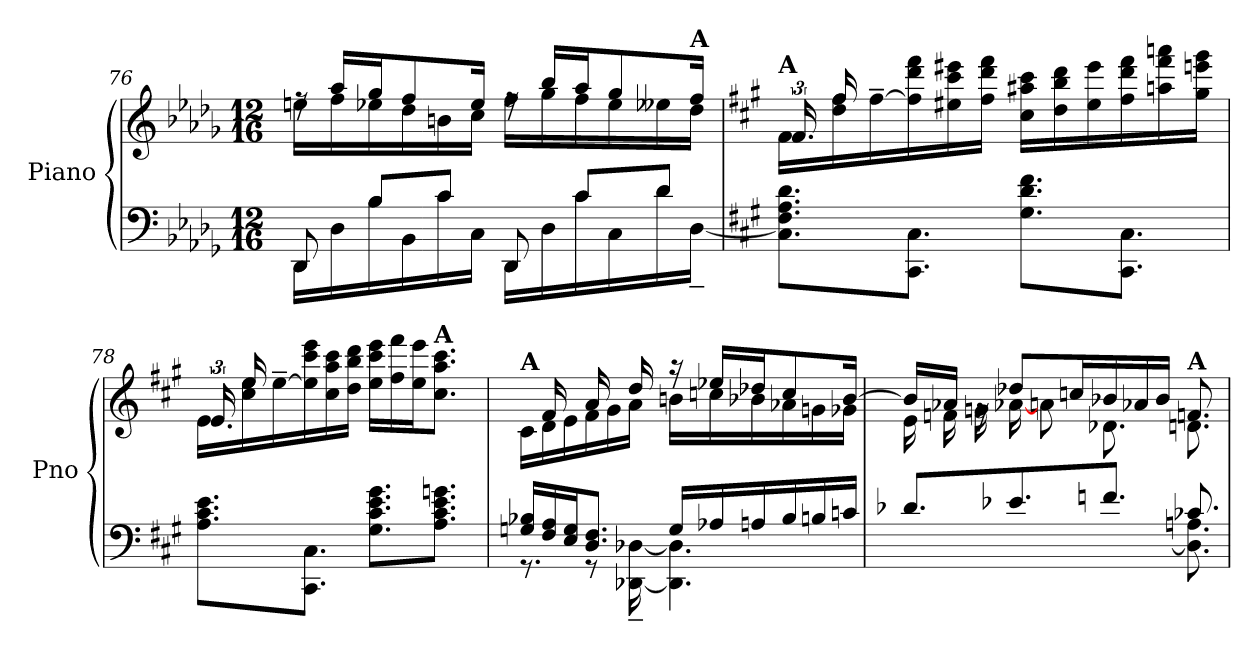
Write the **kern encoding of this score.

**kern	**kern
*part1	*part1
*staff2	*staff1
*I"Piano	*
*I'Pno	*
!!LO:LB:g=z
*clefF4	*clefG2
*k[b-e-a-d-g-]	*k[b-e-a-d-g-]
*M12/16	*M12/16
=76	=76
*^	*^
8DD-/	16DD-\LL	16rff	16een\LL
.	16D-\	16aa-/LL	16ff\
8B-/L	16B-\	16gg-/J	16ee-X\
.	16BB-\	8ff/	16dd-\
8c/J	16c\	.	16bn\
.	16C\JJ	16ee-/Jk	16cc\JJ
8DD-/	16DD-\LL	16rff	16ff\LL
.	16D-\	16bb-/LL	16gg-\
8c/L	16c\	16aa-/J	16ff\
.	16C\	8gg-/	16ee-\
8d-/J	16d-\	.	16ee--X\
!	!	!LO:TX:a:B:t=A	!
.	[16D-~\JJ	16ff/Jk	16dd-\JJ
*v	*v	*	*
=77	=77	=77
*k[f#c#g#]	*k[f#c#g#]	*
*^	*	*
!	!	!LO:TX:a:B:t=A	!
*v	*v	*	*
8.C#\] 8.F#\ 8.A\ 8.d\L	16f#\LL	24.f#/
.	16dd\ 16ff#\	16ff#/
.	[16ff#~\	2ryy
8.CC#\ 8.C#\J	16ff#\] 16ddd\ 16fff#\	.
.	16ee#X\ 16ccc#\ 16eee#X\	.
.	16ff#\ 16ddd\ 16fff#\JJ	.
8.G#\ 8.d\ 8.f#\L	16cc#\ 16aa#X\ 16ccc#\LL	.
.	16dd\ 16bb\ 16ddd\	.
.	16ee#\ 16eee#\	.
8.CC#\ 8.C#\J	16ff#\ 16ddd\ 16fff#\	.
.	16aan\ 16fff#\ 16aaan\	8ryy
.	16gg#\ 16eeen\ 16ggg#\JJ	.
=78	=78	=78
8.A\ 8.c#\ 8.e\L	16e\LL	24.e/
.	16cc#\ 16ee\	16ee/
.	[16ee~\	2ryy
8.CC#\ 8.C#\J	16ee\] 16ccc#\ 16eee\	.
.	16cc#\ 16aa\ 16ccc#\	.
.	16dd\ 16bb\ 16ddd\JJ	.
8.G#\ 8.c#\ 8.e\ 8.g#\L	16ee\ 16ccc#\ 16eee\LL	.
.	16ff#\ 16fff#\	.
.	16ee\ 16eee\J	.
!	!LO:TX:a:B:t=A	!
8.A\ 8.c#\ 8.e\ 8.gn\J	8.cc#\ 8.aa\ 8.ccc#\J	.
.	.	8ryy
!!LO:LB:g=z	!!
=79	=79	=79
*^	*	*
!	!	!LO:TX:a:B:t=A	!
16Gn/ 16B-X/LL	8.r	16ryy	16c#\LL
16F#/ 16A/	.	16f#/	16d\
16E/ 16G/J	.	16ryy	16e\
8.D/ 8.F#/J	8r	16a/	16f#\
.	.	16ryy	16g#\
.	[16DD-X\~ [16D-X\~	16dd/	16a\JJ
16G/LL	4.DD-\] 4.D-\]	16r	16bn\LL
16A-X/	.	16ee-X/LL	16ccn\
16An/	.	16dd-X/J	16b-X\
16B-/	.	8cc/	16a-X\
16Bn/	.	.	16gn\
16cn/JJ	.	[16b-/Jk	16g-X\JJ
=80	=80	=80	=80
8.d-X/L	16d-\LLyy	16b-/LL]	16e\LL
.	16A-X\	16a-X/JJ	16fn\
.	16D-X\	16rg	16gn\
8.e-X/	16e-\yy	8dd-X/L	[16a-X\
.	16G-X\	.	8an\
.	16D-\	16ccn/L	.
8.fn/J	16f\yy	16b-X/	8.d-X\J
.	16Fn\	16a-X/	.
.	[16D-~\JJ	16b-/JJ	.
!	!	!LO:TX:a:B:t=A	!
8.c-X/	8.D-\] 8.An\	8.fn/	8.dn\
*v	*v	*	*
*	*v	*v
=	=
*-	*-
